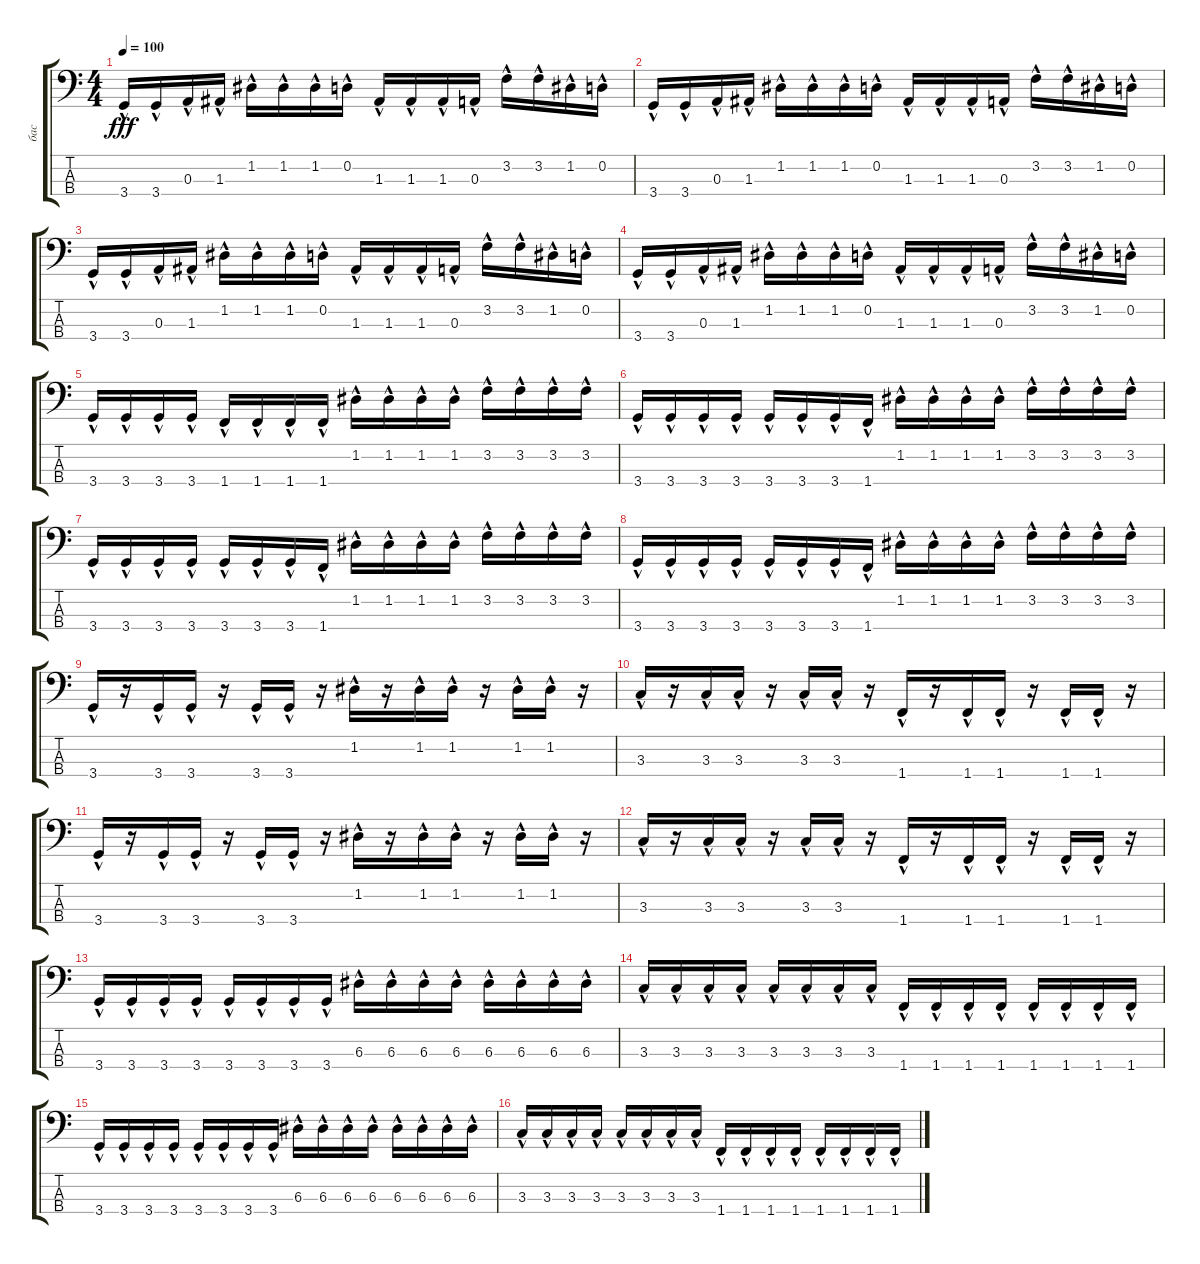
\track ("бас" "бас") {instrument electricbassfinger}
\staff {score tabs}
\tuning (G2 D2 A1 E1) {hide}
\ts (4 4)
\tempo 100
\clef f4
\ks c
3.4{hac}.16{dy fff} 3.4{hac}.16 0.3{hac}.16 1.3{hac}.16 1.2{hac}.16 1.2{hac}.16 1.2{hac}.16 0.2{hac}.16 1.3{hac}.16 1.3{hac}.16 1.3{hac}.16 0.3{hac}.16 3.2{hac}.16 3.2{hac}.16 1.2{hac}.16 0.2{hac}.16 |
3.4{hac}.16 3.4{hac}.16 0.3{hac}.16 1.3{hac}.16 1.2{hac}.16 1.2{hac}.16 1.2{hac}.16 0.2{hac}.16 1.3{hac}.16 1.3{hac}.16 1.3{hac}.16 0.3{hac}.16 3.2{hac}.16 3.2{hac}.16 1.2{hac}.16 0.2{hac}.16 |
3.4{hac}.16 3.4{hac}.16 0.3{hac}.16 1.3{hac}.16 1.2{hac}.16 1.2{hac}.16 1.2{hac}.16 0.2{hac}.16 1.3{hac}.16 1.3{hac}.16 1.3{hac}.16 0.3{hac}.16 3.2{hac}.16 3.2{hac}.16 1.2{hac}.16 0.2{hac}.16 |
3.4{hac}.16 3.4{hac}.16 0.3{hac}.16 1.3{hac}.16 1.2{hac}.16 1.2{hac}.16 1.2{hac}.16 0.2{hac}.16 1.3{hac}.16 1.3{hac}.16 1.3{hac}.16 0.3{hac}.16 3.2{hac}.16 3.2{hac}.16 1.2{hac}.16 0.2{hac}.16 |
3.4{hac}.16 3.4{hac}.16 3.4{hac}.16 3.4{hac}.16 1.4{hac}.16 1.4{hac}.16 1.4{hac}.16 1.4{hac}.16 1.2{hac}.16 1.2{hac}.16 1.2{hac}.16 1.2{hac}.16 3.2{hac}.16 3.2{hac}.16 3.2{hac}.16 3.2{hac}.16 |
3.4{hac}.16 3.4{hac}.16 3.4{hac}.16 3.4{hac}.16 3.4{hac}.16 3.4{hac}.16 3.4{hac}.16 1.4{hac}.16 1.2{hac}.16 1.2{hac}.16 1.2{hac}.16 1.2{hac}.16 3.2{hac}.16 3.2{hac}.16 3.2{hac}.16 3.2{hac}.16 |
3.4{hac}.16 3.4{hac}.16 3.4{hac}.16 3.4{hac}.16 3.4{hac}.16 3.4{hac}.16 3.4{hac}.16 1.4{hac}.16 1.2{hac}.16 1.2{hac}.16 1.2{hac}.16 1.2{hac}.16 3.2{hac}.16 3.2{hac}.16 3.2{hac}.16 3.2{hac}.16 |
3.4{hac}.16 3.4{hac}.16 3.4{hac}.16 3.4{hac}.16 3.4{hac}.16 3.4{hac}.16 3.4{hac}.16 1.4{hac}.16 1.2{hac}.16 1.2{hac}.16 1.2{hac}.16 1.2{hac}.16 3.2{hac}.16 3.2{hac}.16 3.2{hac}.16 3.2{hac}.16 |
3.4{hac}.16 r.16 3.4{hac}.16 3.4{hac}.16 r.16 3.4{hac}.16 3.4{hac}.16 r.16 1.2{hac}.16 r.16 1.2{hac}.16 1.2{hac}.16 r.16 1.2{hac}.16 1.2{hac}.16 r.16 |
3.3{hac}.16 r.16 3.3{hac}.16 3.3{hac}.16 r.16 3.3{hac}.16 3.3{hac}.16 r.16 1.4{hac}.16 r.16 1.4{hac}.16 1.4{hac}.16 r.16 1.4{hac}.16 1.4{hac}.16 r.16 |
3.4{hac}.16 r.16 3.4{hac}.16 3.4{hac}.16 r.16 3.4{hac}.16 3.4{hac}.16 r.16 1.2{hac}.16 r.16 1.2{hac}.16 1.2{hac}.16 r.16 1.2{hac}.16 1.2{hac}.16 r.16 |
3.3{hac}.16 r.16 3.3{hac}.16 3.3{hac}.16 r.16 3.3{hac}.16 3.3{hac}.16 r.16 1.4{hac}.16 r.16 1.4{hac}.16 1.4{hac}.16 r.16 1.4{hac}.16 1.4{hac}.16 r.16 |
3.4{hac}.16 3.4{hac}.16 3.4{hac}.16 3.4{hac}.16 3.4{hac}.16 3.4{hac}.16 3.4{hac}.16 3.4{hac}.16 6.3{hac}.16 6.3{hac}.16 6.3{hac}.16 6.3{hac}.16 6.3{hac}.16 6.3{hac}.16 6.3{hac}.16 6.3{hac}.16 |
3.3{hac}.16 3.3{hac}.16 3.3{hac}.16 3.3{hac}.16 3.3{hac}.16 3.3{hac}.16 3.3{hac}.16 3.3{hac}.16 1.4{hac}.16 1.4{hac}.16 1.4{hac}.16 1.4{hac}.16 1.4{hac}.16 1.4{hac}.16 1.4{hac}.16 1.4{hac}.16 |
3.4{hac}.16 3.4{hac}.16 3.4{hac}.16 3.4{hac}.16 3.4{hac}.16 3.4{hac}.16 3.4{hac}.16 3.4{hac}.16 6.3{hac}.16 6.3{hac}.16 6.3{hac}.16 6.3{hac}.16 6.3{hac}.16 6.3{hac}.16 6.3{hac}.16 6.3{hac}.16 |
3.3{hac}.16 3.3{hac}.16 3.3{hac}.16 3.3{hac}.16 3.3{hac}.16 3.3{hac}.16 3.3{hac}.16 3.3{hac}.16 1.4{hac}.16 1.4{hac}.16 1.4{hac}.16 1.4{hac}.16 1.4{hac}.16 1.4{hac}.16 1.4{hac}.16 1.4{hac}.16
